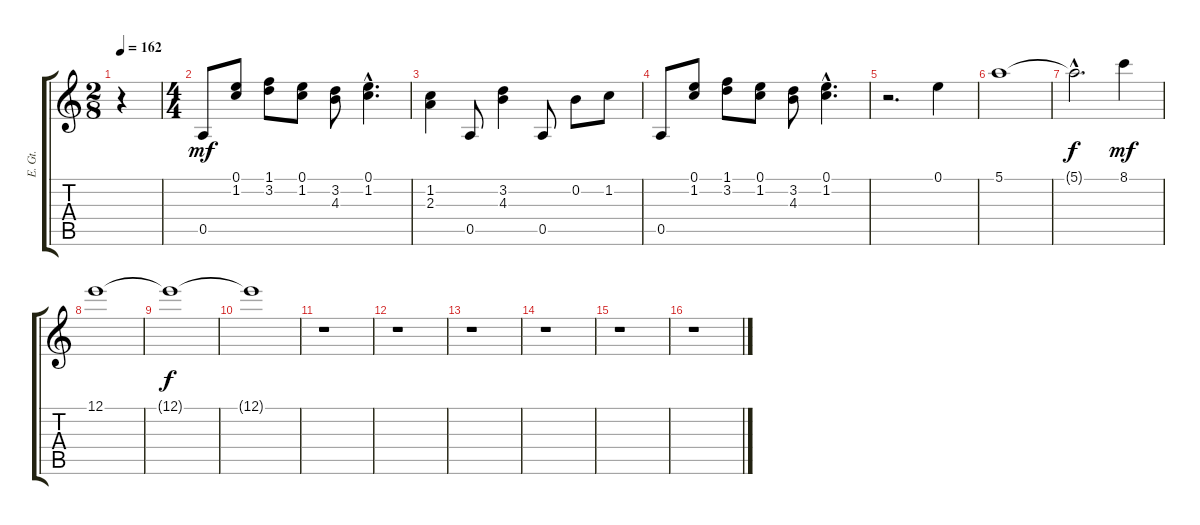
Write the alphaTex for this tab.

\track ("E. Gt." "E. Gt.") {instrument distortionguitar}
\staff {score tabs}
\tuning (E4 B3 G3 D3 A2 E2) {hide}
\ts (2 8)
\tempo 162
\clef g2
\ks c
r.4{dy mf instrument distortionguitar} |
\ts (4 4)
0.5.8 (0.1 1.2).8 (1.1 3.2).8 (0.1 1.2).8 (3.2 4.3).8 (0.1{hac} 1.2{hac}).4{d} |
(1.2 2.3).4 0.5.8 (3.2 4.3).4 0.5.8 0.2.8 1.2.8 |
0.5.8 (0.1 1.2).8 (1.1 3.2).8 (0.1 1.2).8 (3.2 4.3).8 (0.1{hac} 1.2{hac}).4{d} |
r.2{d} 0.1.4 |
5.1.1 |
5.1{hac t}.2{d dy f} 8.1.4{dy mf} |
12.1.1 |
12.1{t}.1{dy f} |
12.1{t}.1 |
r.1 |
r.1 |
r.1 |
r.1 |
r.1 |
r.1
